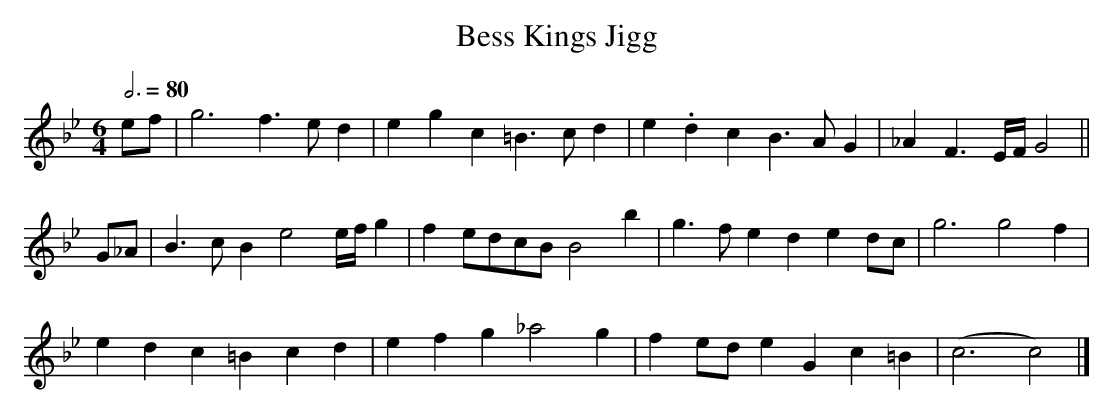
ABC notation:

X:1
T:Bess Kings Jigg
M:6/4
L:1/4
Q:3/4=80
K:Gmin
e/f/|g3f>ed|egc=B>cd|e.dcB>AG|_AF3/2E/4F/4G2||
G/_A/|B>cBe2e/4f/4g|fe/d/c/B/B2b|g>feded/c/|g3g2f|
edc=Bcd|efg_a2g|fe/d/eGc=B|(c3c2)|]
